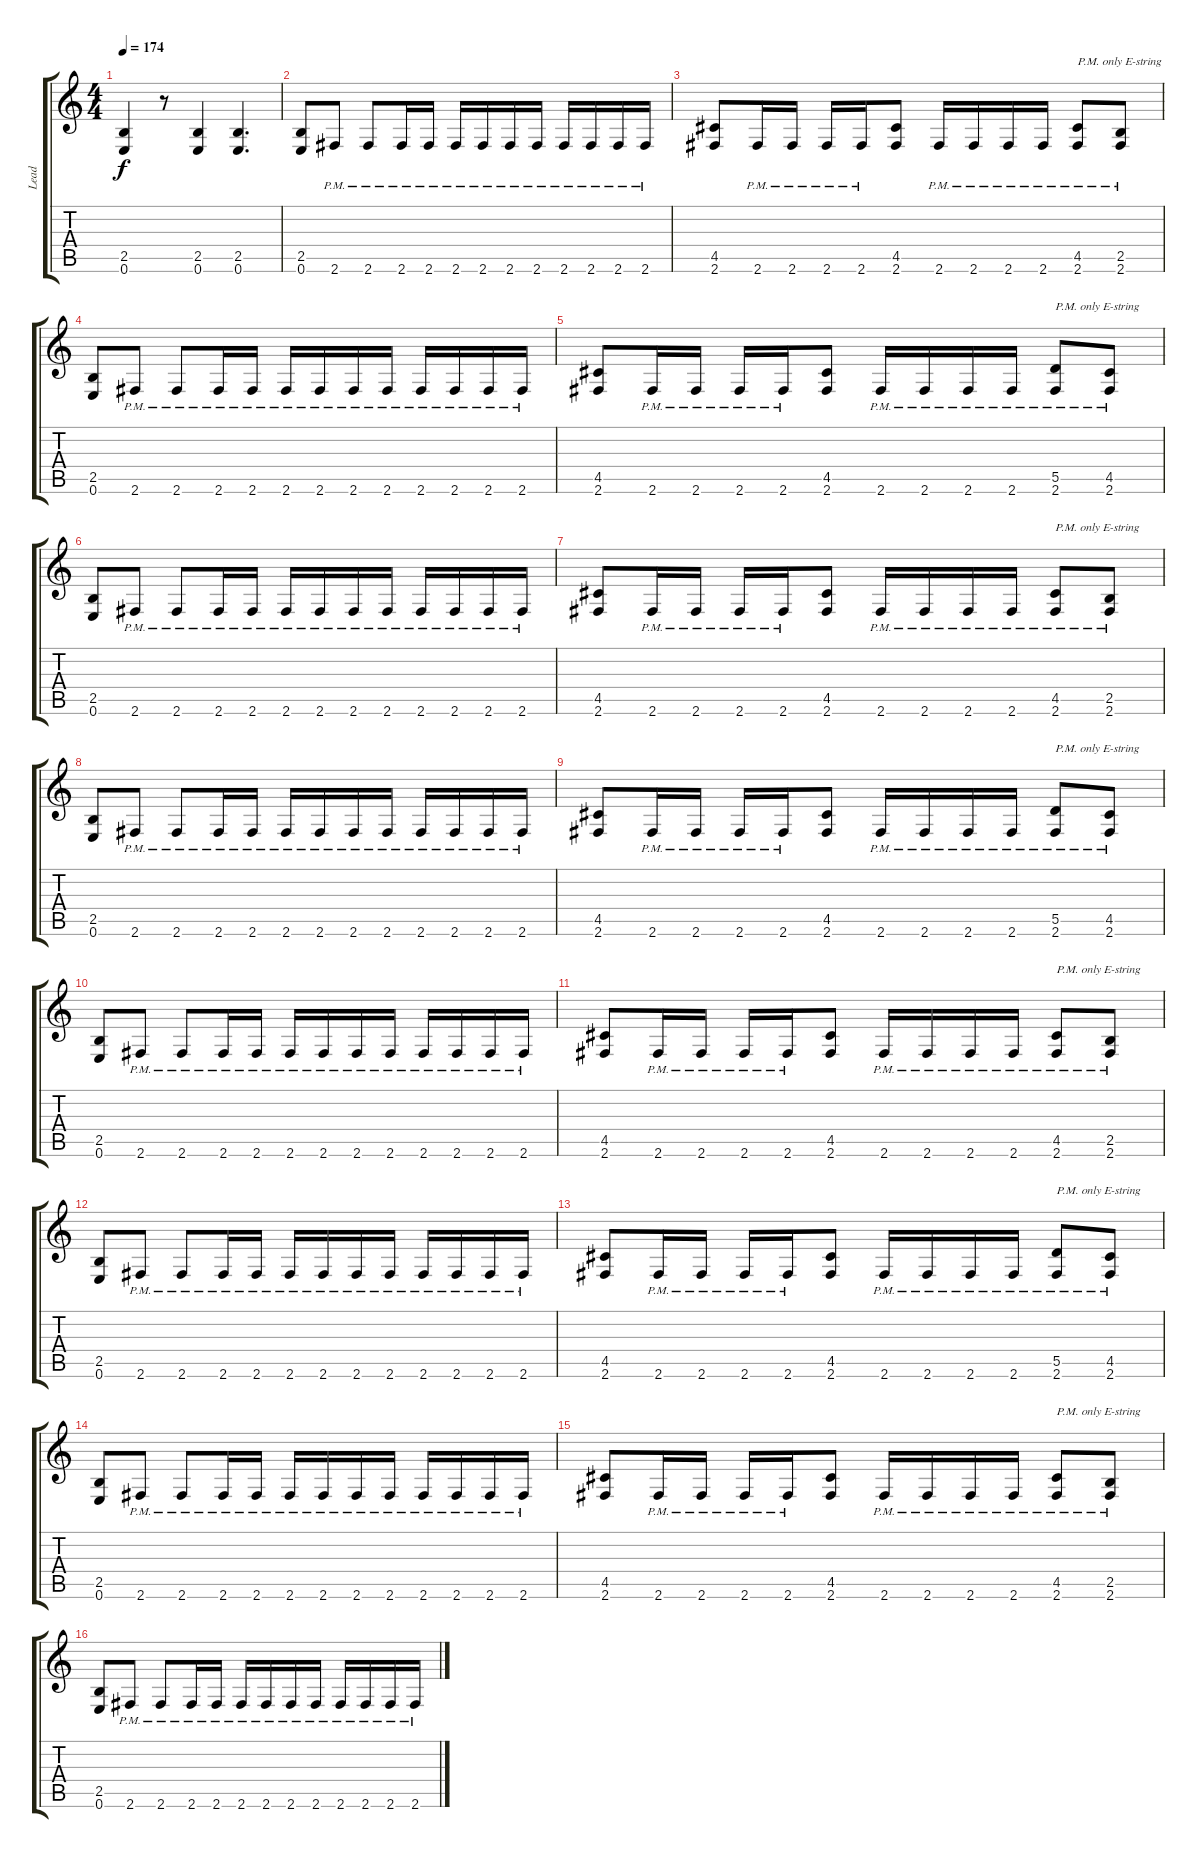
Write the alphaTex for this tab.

\track ("Lead" "Lead") {instrument distortionguitar}
\staff {score tabs}
\tuning (E4 B3 G3 D3 A2 E2) {hide}
\ts (4 4)
\tempo 174
\clef g2
\ks c
(2.5 0.6).4{dy f} r.8 (2.5 0.6).4 (2.5 0.6).4{d} |
(2.5 0.6).8 2.6{pm}.8 2.6{pm}.8 2.6{pm}.16 2.6{pm}.16 2.6{pm}.16 2.6{pm}.16 2.6{pm}.16 2.6{pm}.16 2.6{pm}.16 2.6{pm}.16 2.6{pm}.16 2.6{pm}.16 |
(4.5 2.6).8 2.6{pm}.16 2.6{pm}.16 2.6{pm}.16 2.6{pm}.16 (4.5 2.6).8 2.6{pm}.16 2.6{pm}.16 2.6{pm}.16 2.6{pm}.16 (4.5 2.6{pm}).8{txt "P.M. only E-string"} (2.5 2.6{pm}).8 |
(2.5 0.6).8 2.6{pm}.8 2.6{pm}.8 2.6{pm}.16 2.6{pm}.16 2.6{pm}.16 2.6{pm}.16 2.6{pm}.16 2.6{pm}.16 2.6{pm}.16 2.6{pm}.16 2.6{pm}.16 2.6{pm}.16 |
(4.5 2.6).8 2.6{pm}.16 2.6{pm}.16 2.6{pm}.16 2.6{pm}.16 (4.5 2.6).8 2.6{pm}.16 2.6{pm}.16 2.6{pm}.16 2.6{pm}.16 (5.5 2.6{pm}).8{txt "P.M. only E-string"} (4.5 2.6{pm}).8 |
(2.5 0.6).8 2.6{pm}.8 2.6{pm}.8 2.6{pm}.16 2.6{pm}.16 2.6{pm}.16 2.6{pm}.16 2.6{pm}.16 2.6{pm}.16 2.6{pm}.16 2.6{pm}.16 2.6{pm}.16 2.6{pm}.16 |
(4.5 2.6).8 2.6{pm}.16 2.6{pm}.16 2.6{pm}.16 2.6{pm}.16 (4.5 2.6).8 2.6{pm}.16 2.6{pm}.16 2.6{pm}.16 2.6{pm}.16 (4.5 2.6{pm}).8{txt "P.M. only E-string"} (2.5 2.6{pm}).8 |
(2.5 0.6).8 2.6{pm}.8 2.6{pm}.8 2.6{pm}.16 2.6{pm}.16 2.6{pm}.16 2.6{pm}.16 2.6{pm}.16 2.6{pm}.16 2.6{pm}.16 2.6{pm}.16 2.6{pm}.16 2.6{pm}.16 |
(4.5 2.6).8 2.6{pm}.16 2.6{pm}.16 2.6{pm}.16 2.6{pm}.16 (4.5 2.6).8 2.6{pm}.16 2.6{pm}.16 2.6{pm}.16 2.6{pm}.16 (5.5 2.6{pm}).8{txt "P.M. only E-string"} (4.5 2.6{pm}).8 |
(2.5 0.6).8 2.6{pm}.8 2.6{pm}.8 2.6{pm}.16 2.6{pm}.16 2.6{pm}.16 2.6{pm}.16 2.6{pm}.16 2.6{pm}.16 2.6{pm}.16 2.6{pm}.16 2.6{pm}.16 2.6{pm}.16 |
(4.5 2.6).8 2.6{pm}.16 2.6{pm}.16 2.6{pm}.16 2.6{pm}.16 (4.5 2.6).8 2.6{pm}.16 2.6{pm}.16 2.6{pm}.16 2.6{pm}.16 (4.5 2.6{pm}).8{txt "P.M. only E-string"} (2.5 2.6{pm}).8 |
(2.5 0.6).8 2.6{pm}.8 2.6{pm}.8 2.6{pm}.16 2.6{pm}.16 2.6{pm}.16 2.6{pm}.16 2.6{pm}.16 2.6{pm}.16 2.6{pm}.16 2.6{pm}.16 2.6{pm}.16 2.6{pm}.16 |
(4.5 2.6).8 2.6{pm}.16 2.6{pm}.16 2.6{pm}.16 2.6{pm}.16 (4.5 2.6).8 2.6{pm}.16 2.6{pm}.16 2.6{pm}.16 2.6{pm}.16 (5.5 2.6{pm}).8{txt "P.M. only E-string"} (4.5 2.6{pm}).8 |
(2.5 0.6).8 2.6{pm}.8 2.6{pm}.8 2.6{pm}.16 2.6{pm}.16 2.6{pm}.16 2.6{pm}.16 2.6{pm}.16 2.6{pm}.16 2.6{pm}.16 2.6{pm}.16 2.6{pm}.16 2.6{pm}.16 |
(4.5 2.6).8 2.6{pm}.16 2.6{pm}.16 2.6{pm}.16 2.6{pm}.16 (4.5 2.6).8 2.6{pm}.16 2.6{pm}.16 2.6{pm}.16 2.6{pm}.16 (4.5 2.6{pm}).8{txt "P.M. only E-string"} (2.5 2.6{pm}).8 |
(2.5 0.6).8 2.6{pm}.8 2.6{pm}.8 2.6{pm}.16 2.6{pm}.16 2.6{pm}.16 2.6{pm}.16 2.6{pm}.16 2.6{pm}.16 2.6{pm}.16 2.6{pm}.16 2.6{pm}.16 2.6{pm}.16
